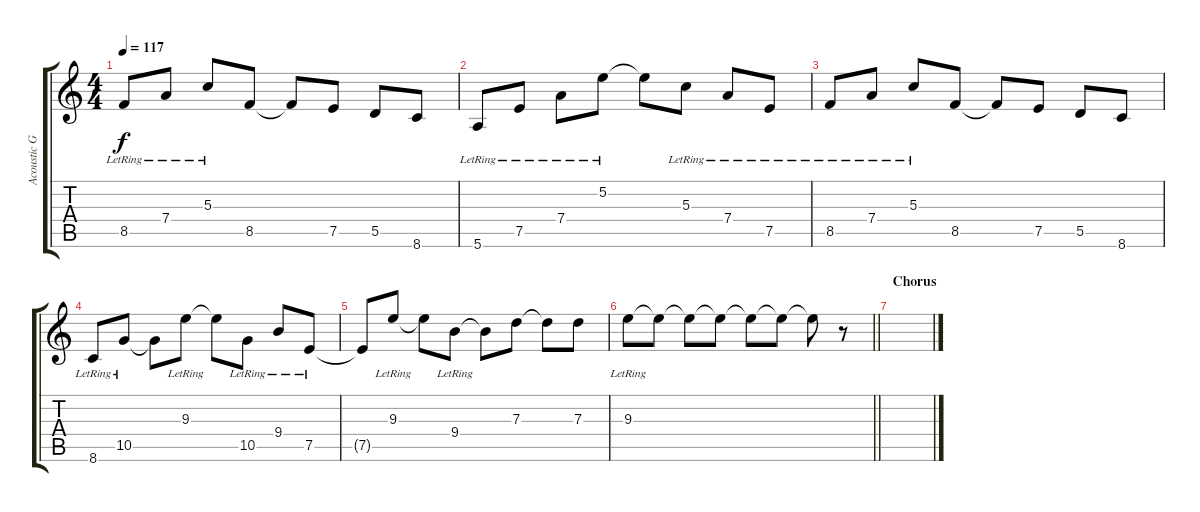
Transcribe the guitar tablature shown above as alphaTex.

\track ("Acoustic Guitar" "Acoustic G") {instrument acousticguitarsteel}
\staff {score tabs}
\tuning (E4 B3 G3 D3 A2 E2) {hide}
\ts (4 4)
\tempo 117
\clef g2
\ks c
8.5{lr}.8{dy f} 7.4{lr}.8 5.3{lr}.8 8.5.8 8.5{t}.8 7.5.8 5.5.8 8.6.8 |
5.6{lr}.8 7.5{lr}.8 7.4{lr}.8 5.2{lr}.8 5.2{t}.8 5.3{lr}.8 7.4{lr}.8 7.5{lr}.8 |
8.5{lr}.8 7.4{lr}.8 5.3{lr}.8 8.5.8 8.5{t}.8 7.5.8 5.5.8 8.6.8 |
8.6{lr}.8 10.5{lr}.8 10.5{t}.8 9.3{lr}.8 9.3{t}.8 10.5{lr}.8 9.4{lr}.8 7.5{lr}.8 |
7.5{t}.8 9.3{lr}.8 9.3{t}.8 9.4{lr}.8 9.4{t}.8 7.3.8 7.3{t}.8 7.3.8 |
\barLineRight lightlight
9.3{lr}.8 9.3{t}.8 9.3{t}.8 9.3{t}.8 9.3{t}.8 9.3{t}.8 9.3{t}.8 r.8 |
\section ("" "Chorus")
